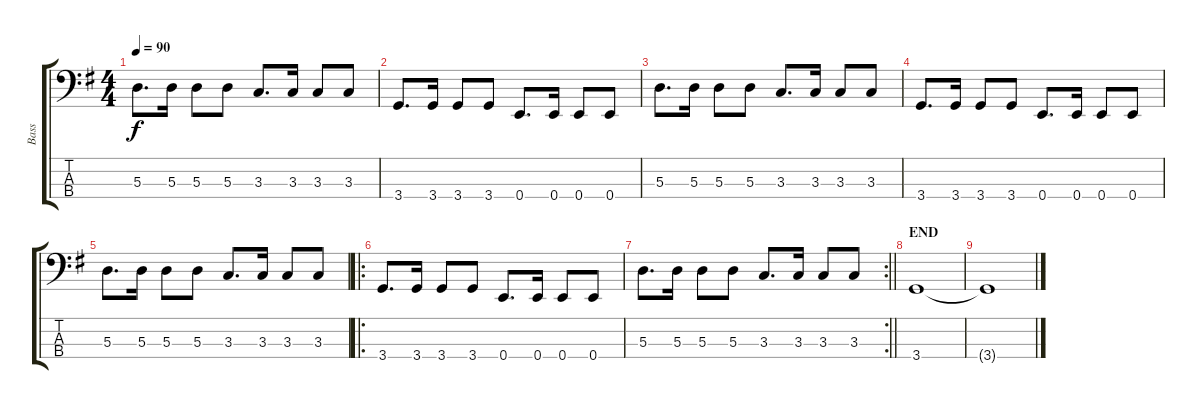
\track ("Bass" "Bass") {instrument electricbassfinger}
\staff {score tabs}
\tuning (G2 D2 A1 E1) {hide}
\ts (4 4)
\tempo 90
\clef f4
\ks g
5.3.8{d dy f} 5.3.16 5.3.8 5.3.8 3.3.8{d} 3.3.16 3.3.8 3.3.8 |
3.4.8{d} 3.4.16 3.4.8 3.4.8 0.4.8{d} 0.4.16 0.4.8 0.4.8 |
5.3.8{d} 5.3.16 5.3.8 5.3.8 3.3.8{d} 3.3.16 3.3.8 3.3.8 |
3.4.8{d} 3.4.16 3.4.8 3.4.8 0.4.8{d} 0.4.16 0.4.8 0.4.8 |
5.3.8{d} 5.3.16 5.3.8 5.3.8 3.3.8{d} 3.3.16 3.3.8 3.3.8 |
\ro
3.4.8{d} 3.4.16 3.4.8 3.4.8 0.4.8{d} 0.4.16 0.4.8 0.4.8 |
\rc 2
\barLineRight lightlight
5.3.8{d} 5.3.16 5.3.8 5.3.8 3.3.8{d} 3.3.16 3.3.8 3.3.8 |
\section ("" "END")
3.4.1 |
3.4{t}.1
